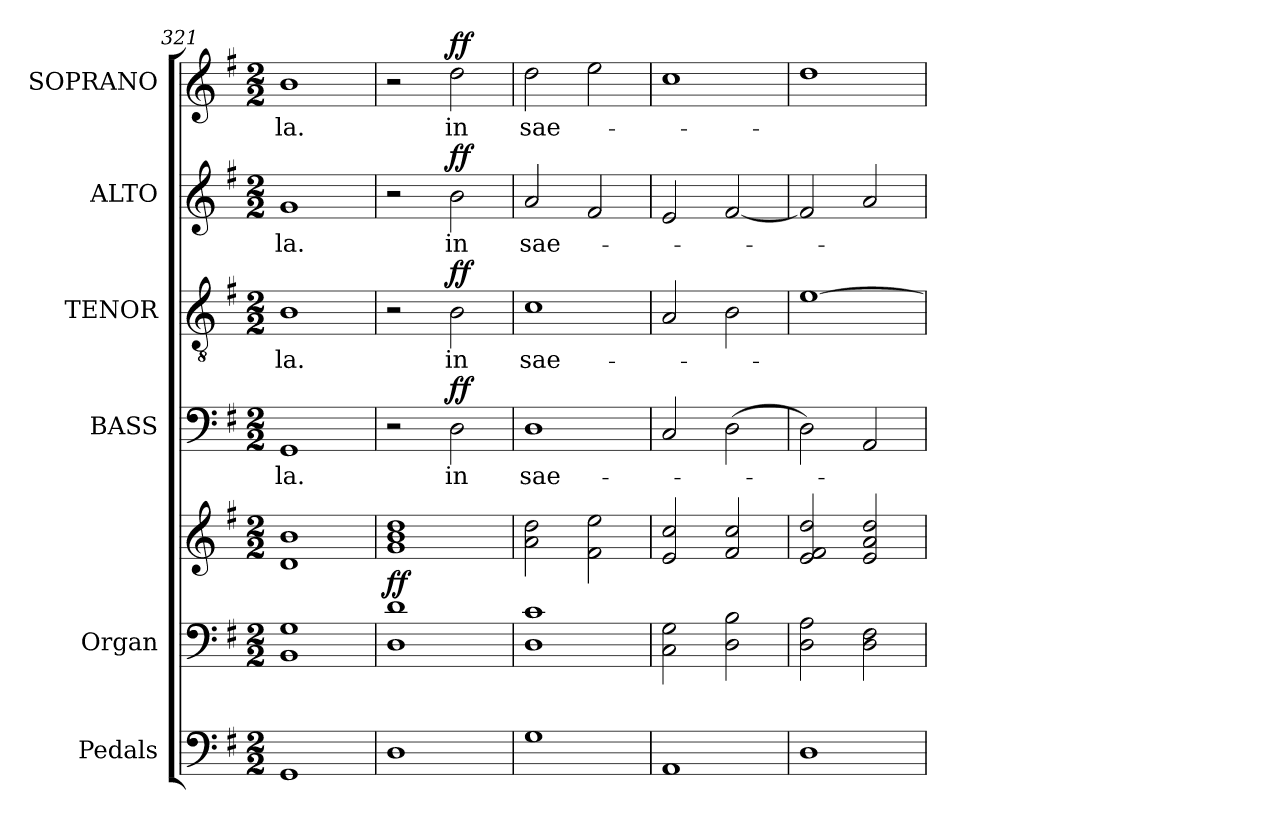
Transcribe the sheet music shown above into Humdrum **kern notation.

**kern	**kern	**kern	**dynam	**kern	**text	**dynam	**kern	**text	**dynam	**kern	**text	**dynam	**kern	**text	**dynam
*part6	*part5	*part5	*part5	*part4	*part4	*part4	*part3	*part3	*part3	*part2	*part2	*part2	*part1	*part1	*part1
*staff7	*staff6	*staff5	*staff5/6	*staff4	*staff4	*staff4	*staff3	*staff3	*staff3	*staff2	*staff2	*staff2	*staff1	*staff1	*staff1
*I"Pedals	*I"Organ	*	*	*I"BASS	*	*	*I"TENOR	*	*	*I"ALTO	*	*	*I"SOPRANO	*	*
*I'Ped.	*I'Org.	*	*	*I'B.	*	*	*I'T.	*	*	*I'A.	*	*	*I'S.	*	*
*clefF4	*clefF4	*clefG2	*	*clefF4	*	*	*clefGv2	*	*	*clefG2	*	*	*clefG2	*	*
*	*	*	*	*	*	*	*ITrd7c12	*	*	*	*	*	*	*	*
*k[f#]	*k[f#]	*k[f#]	*	*k[f#]	*	*	*k[f#]	*	*	*k[f#]	*	*	*k[f#]	*	*
*G:	*G:	*G:	*	*G:	*	*	*G:	*	*	*G:	*	*	*G:	*	*
*M2/2	*M2/2	*M2/2	*	*M2/2	*	*	*M2/2	*	*	*M2/2	*	*	*M2/2	*	*
=321	=321	=321	=321	=321	=321	=321	=321	=321	=321	=321	=321	=321	=321	=321	=321
!	!	!	!	!	!LO:LY:b:color=#000000	!	!	!	!	!	!	!	!	!	!
!	!	!	!	!	!	!	!	!LO:LY:b:color=#000000	!	!	!	!	!	!	!
!	!	!	!	!	!	!	!	!	!	!	!LO:LY:b:color=#000000	!	!	!	!
!	!	!	!	!	!	!	!	!	!	!	!	!	!	!LO:LY:b:color=#000000	!
1GGi	1BBi 1Gi	1di 1bi	.	1GGi	-la.	.	1BBi	-la.	.	1gi	-la.	.	1bi	-la.	.
=322	=322	=322	=322	=322	=322	=322	=322	=322	=322	=322	=322	=322	=322	=322	=322
1Di	1Di 1di	1gi 1bi 1ddi	ff	2r	.	.	2r	.	.	2r	.	.	2r	.	.
!	!	!	!	!	!LO:LY:b:color=#000000	!	!	!	!	!	!	!	!	!	!
!	!	!	!	!	!	!	!	!LO:LY:b:color=#000000	!	!	!	!	!	!	!
!	!	!	!	!	!	!	!	!	!	!	!LO:LY:b:color=#000000	!	!	!	!
!	!	!	!	!	!	!	!	!	!	!	!	!	!	!LO:LY:b:color=#000000	!
.	.	.	.	2Di\	in	ff	2BBi\	in	ff	2bi\	in	ff	2ddi\	in	ff
=323	=323	=323	=323	=323	=323	=323	=323	=323	=323	=323	=323	=323	=323	=323	=323
!	!	!	!	!	!LO:LY:b:color=#000000	!	!	!	!	!	!	!	!	!	!
!	!	!	!	!	!	!	!	!LO:LY:b:color=#000000	!	!	!	!	!	!	!
!	!	!	!	!	!	!	!	!	!	!	!LO:LY:b:color=#000000	!	!	!	!
!	!	!	!	!	!	!	!	!	!	!	!	!	!	!LO:LY:b:color=#000000	!
1Gi	1Di 1ci	2ai\ 2ddi	.	1Di	sae-	.	1Ci	sae-	.	2ai/	sae-	.	2ddi\	sae-	.
.	.	2f#i\ 2eei	.	.	.	.	.	.	.	2f#i/	.	.	2eei\	.	.
=324	=324	=324	=324	=324	=324	=324	=324	=324	=324	=324	=324	=324	=324	=324	=324
1AAi	2Ci\ 2Gi	2ei/ 2cci	.	2Ci/	.	.	2AAi/	.	.	2ei/	.	.	1cci	.	.
.	2Di\ 2Bi	2f#i/ 2cci	.	(2Di\	.	.	2BBi\	.	.	[<2f#i/	.	.	.	.	.
=325	=325	=325	=325	=325	=325	=325	=325	=325	=325	=325	=325	=325	=325	=325	=325
1Di	2Di\ 2Ai	2ei/ 2f#i 2ddi	.	2Di\)	.	.	[>1Ei	.	.	2f#i/]	.	.	1ddi	.	.
.	2Di\ 2F#i	2ei/ 2ai 2ddi	.	2AAi/	.	.	.	.	.	2ai/	.	.	.	.	.
=	=	=	=	=	=	=	=	=	=	=	=	=	=	=	=
*-	*-	*-	*-	*-	*-	*-	*-	*-	*-	*-	*-	*-	*-	*-	*-
